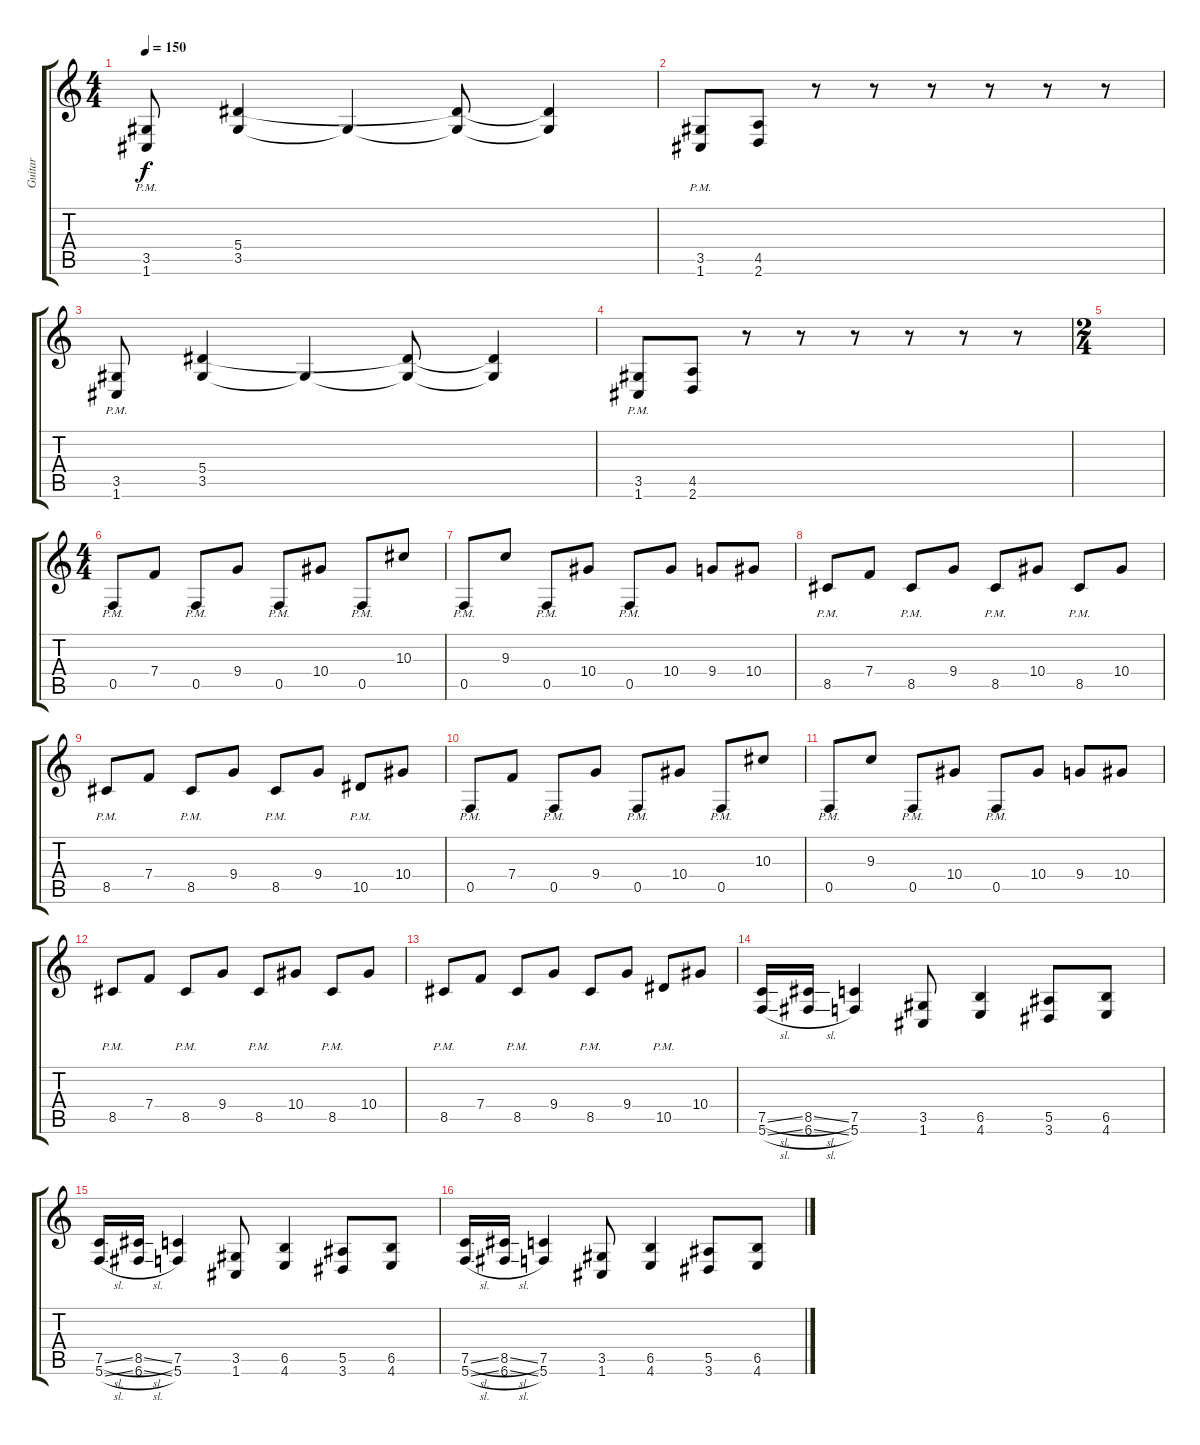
\track ("Guitar" "Guitar") {instrument overdrivenguitar}
\staff {score tabs}
\tuning (C4 G3 Eb3 Bb2 F2 C2) {hide}
\ts (4 4)
\tempo 150
\clef g2
\ks c
(3.5{pm} 1.6{pm}).8{dy f} (5.4 3.5).4 3.5{t}.4 (5.4{t} 3.5{t}).8 (5.4{t} 3.5{t}).4 |
(3.5{pm} 1.6{pm}).8 (4.5 2.6).8 r.8 r.8 r.8 r.8 r.8 r.8 |
(3.5{pm} 1.6{pm}).8 (5.4 3.5).4 3.5{t}.4 (5.4{t} 3.5{t}).8 (5.4{t} 3.5{t}).4 |
(3.5{pm} 1.6{pm}).8 (4.5 2.6).8 r.8 r.8 r.8 r.8 r.8 r.8 |
\ts (2 4)
|
\ts (4 4)
0.5{pm}.8 7.4.8 0.5{pm}.8 9.4.8 0.5{pm}.8 10.4.8 0.5{pm}.8 10.3.8 |
0.5{pm}.8 9.3.8 0.5{pm}.8 10.4.8 0.5{pm}.8 10.4.8 9.4.8 10.4.8 |
8.5{pm}.8 7.4.8 8.5{pm}.8 9.4.8 8.5{pm}.8 10.4.8 8.5{pm}.8 10.4.8 |
8.5{pm}.8 7.4.8 8.5{pm}.8 9.4.8 8.5{pm}.8 9.4.8 10.5{pm}.8 10.4.8 |
0.5{pm}.8 7.4.8 0.5{pm}.8 9.4.8 0.5{pm}.8 10.4.8 0.5{pm}.8 10.3.8 |
0.5{pm}.8 9.3.8 0.5{pm}.8 10.4.8 0.5{pm}.8 10.4.8 9.4.8 10.4.8 |
8.5{pm}.8 7.4.8 8.5{pm}.8 9.4.8 8.5{pm}.8 10.4.8 8.5{pm}.8 10.4.8 |
8.5{pm}.8 7.4.8 8.5{pm}.8 9.4.8 8.5{pm}.8 9.4.8 10.5{pm}.8 10.4.8 |
(7.5{sl} 5.6{sl}).16 (8.5{sl} 6.6{sl}).16 (7.5 5.6).4 (3.5 1.6).8 (6.5 4.6).4 (5.5 3.6).8 (6.5 4.6).8 |
(7.5{sl} 5.6{sl}).16 (8.5{sl} 6.6{sl}).16 (7.5 5.6).4 (3.5 1.6).8 (6.5 4.6).4 (5.5 3.6).8 (6.5 4.6).8 |
(7.5{sl} 5.6{sl}).16 (8.5{sl} 6.6{sl}).16 (7.5 5.6).4 (3.5 1.6).8 (6.5 4.6).4 (5.5 3.6).8 (6.5 4.6).8
